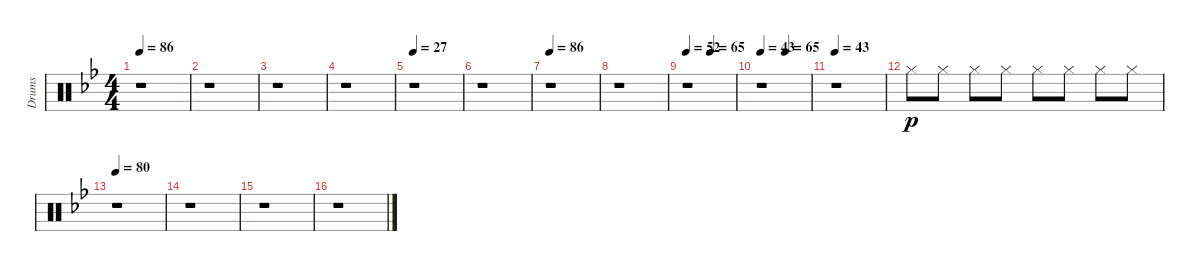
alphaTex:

\track ("Drums" "Drums") {instrument percussion}
\staff {score}
\articulation defaults
\ts (4 4)
\tempo 86
\clef neutral
\ks gminor
r.1{dy p} |
r.1 |
r.1 |
r.1 |
\tempo 27
r.1 |
r.1 |
\tempo 86
r.1 |
r.1 |
\tempo 52
\tempo (65 0.5)
r.1 |
\tempo 43
\tempo (65 0.5)
r.1 |
\tempo 43
r.1 |
"Hi-Hat (closed)".8{volume 12} "Hi-Hat (closed)".8 "Hi-Hat (closed)".8 "Hi-Hat (closed)".8 "Hi-Hat (closed)".8 "Hi-Hat (closed)".8 "Hi-Hat (closed)".8 "Hi-Hat (closed)".8 |
\tempo 80
r.1 |
r.1 |
r.1 |
r.1
